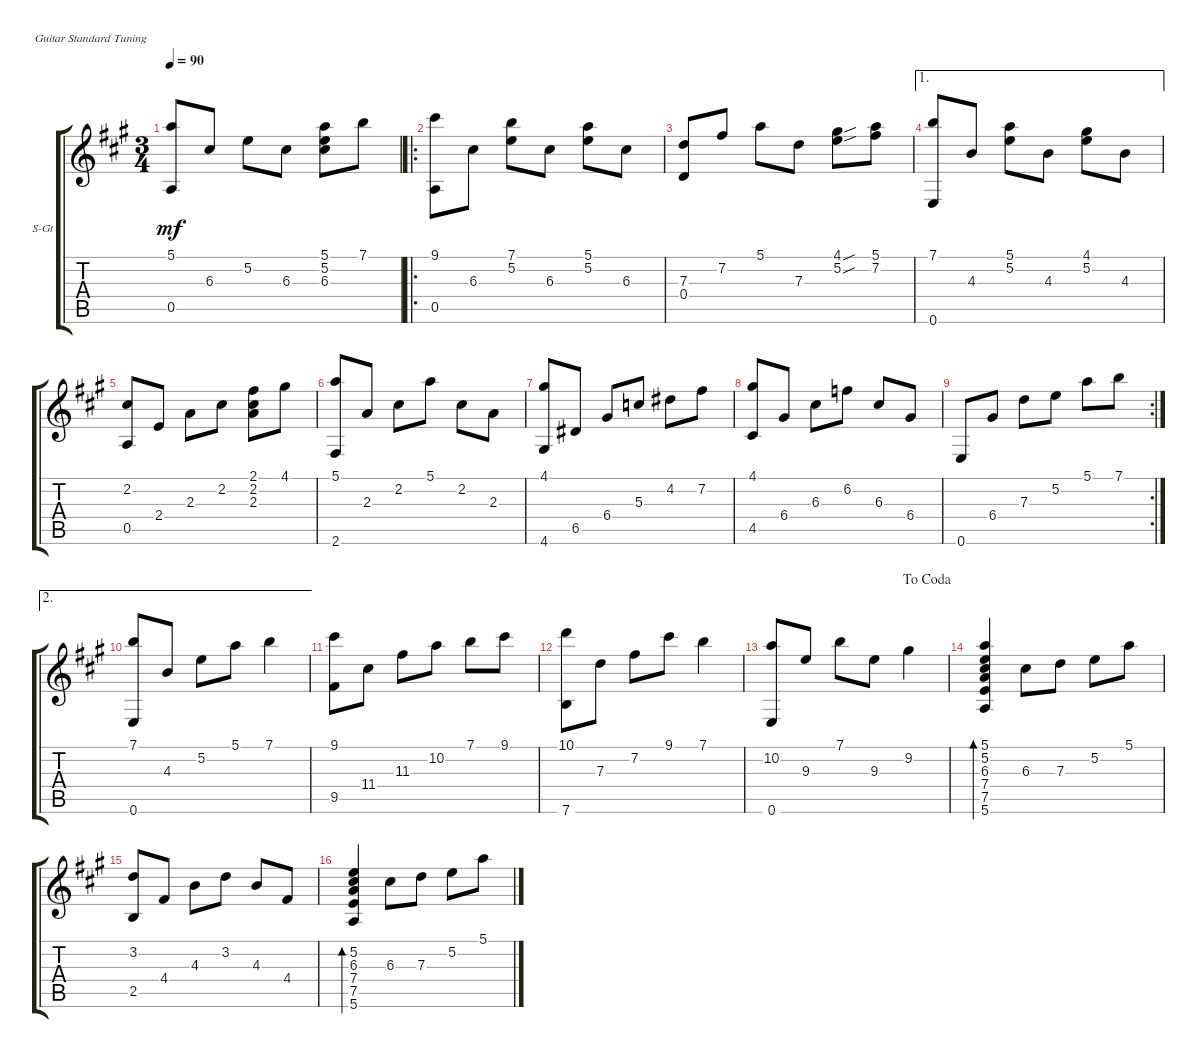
\defaultSystemsLayout 4
\bracketExtendMode groupsimilarinstruments
\firstSystemTrackNameOrientation horizontal
\otherSystemsTrackNameOrientation horizontal
\track ("Steel Guitar" "S-Gt") {instrument acousticguitarsteel}
\staff {score tabs}
\tuning (E4 B3 G3 D3 A2 E2)
\ts (3 4)
\tempo 90
\clef g2
\ks a
(5.1 0.5).8{dy mf} 6.3.8 5.2.8 6.3.8 (5.2 5.1 6.3).8 7.1.8 |
\ro
(9.1 0.5).8 6.3.8 (7.1 5.2).8 6.3.8 (5.1 5.2).8 6.3.8 |
(0.4 7.3).8 7.2.8 5.1.8 7.3.8 (4.1{sou} 5.2{sou}).8 (7.2 5.1).8 |
\ae 1
(0.6 7.1).8 4.3.8 (5.1 5.2).8 4.3.8 (4.1 5.2).8 4.3.8 |
(2.2 0.5).8 2.4.8 2.3.8 2.2.8 (2.3 2.2 2.1).8 4.1.8 |
(5.1 2.6).8 2.3.8 2.2.8 5.1.8 2.2.8 2.3.8 |
(4.6 4.1).8 6.5.8 6.4.8 5.3.8 4.2.8 7.2.8 |
(4.1 4.5).8 6.4.8 6.3.8 6.2.8 6.3.8 6.4.8 |
\rc 2
0.6.8 6.4.8 7.3.8 5.2.8 5.1.8 7.1.8 |
\ae 2
(7.1 0.6).8 4.3.8 5.2.8 5.1.8 7.1.4 |
(9.1 9.5).8 11.4.8 11.3.8 10.2.8 7.1.8 9.1.8 |
(7.6 10.1).8 7.3.8 7.2.8 9.1.8 7.1.4 |
\jump dacoda
(0.6 10.2).8 9.3.8 7.1.8 9.3.8 9.2.4 |
(5.1 5.6 5.2 6.3 7.4 7.5).4{bd 116} 6.3.8 7.3.8 5.2.8 5.1.8 |
(2.5 3.2).8 4.4.8 4.3.8 3.2.8 4.3.8 4.4.8 |
(6.3 5.2 7.4 7.5 5.6).4{bd 114} 6.3.8 7.3.8 5.2.8 5.1.8
